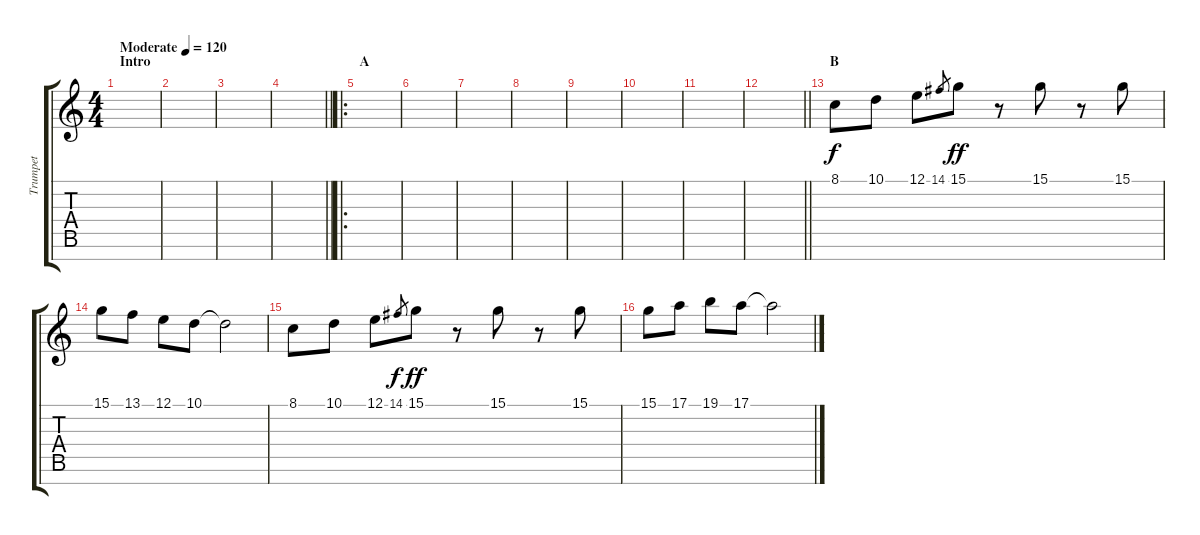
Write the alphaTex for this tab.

\track ("Trumpet" "Trumpet") {instrument trumpet}
\staff {score tabs}
\tuning (E4 B3 G3 D3 A2 E2 B1) {hide}
\ts (4 4)
\section ("" "Intro")
\tempo (120 "Moderate")
\clef g2
\ks c
|
|
|
\barLineRight lightlight
|
\ro
\section ("" "A")
|
|
|
|
|
|
|
\barLineRight lightlight
|
\section ("" "B")
8.1.8 10.1.8 12.1.8 14.1.8{gr dy f} 15.1.8{dy ff} r.8 15.1.8 r.8 15.1.8 |
15.1.8 13.1.8 12.1.8 10.1.8 10.1{t}.2 |
8.1.8 10.1.8 12.1.8 14.1.8{gr dy f} 15.1.8{dy ff} r.8 15.1.8 r.8 15.1.8 |
15.1.8 17.1.8 19.1.8 17.1.8 17.1{t}.2
